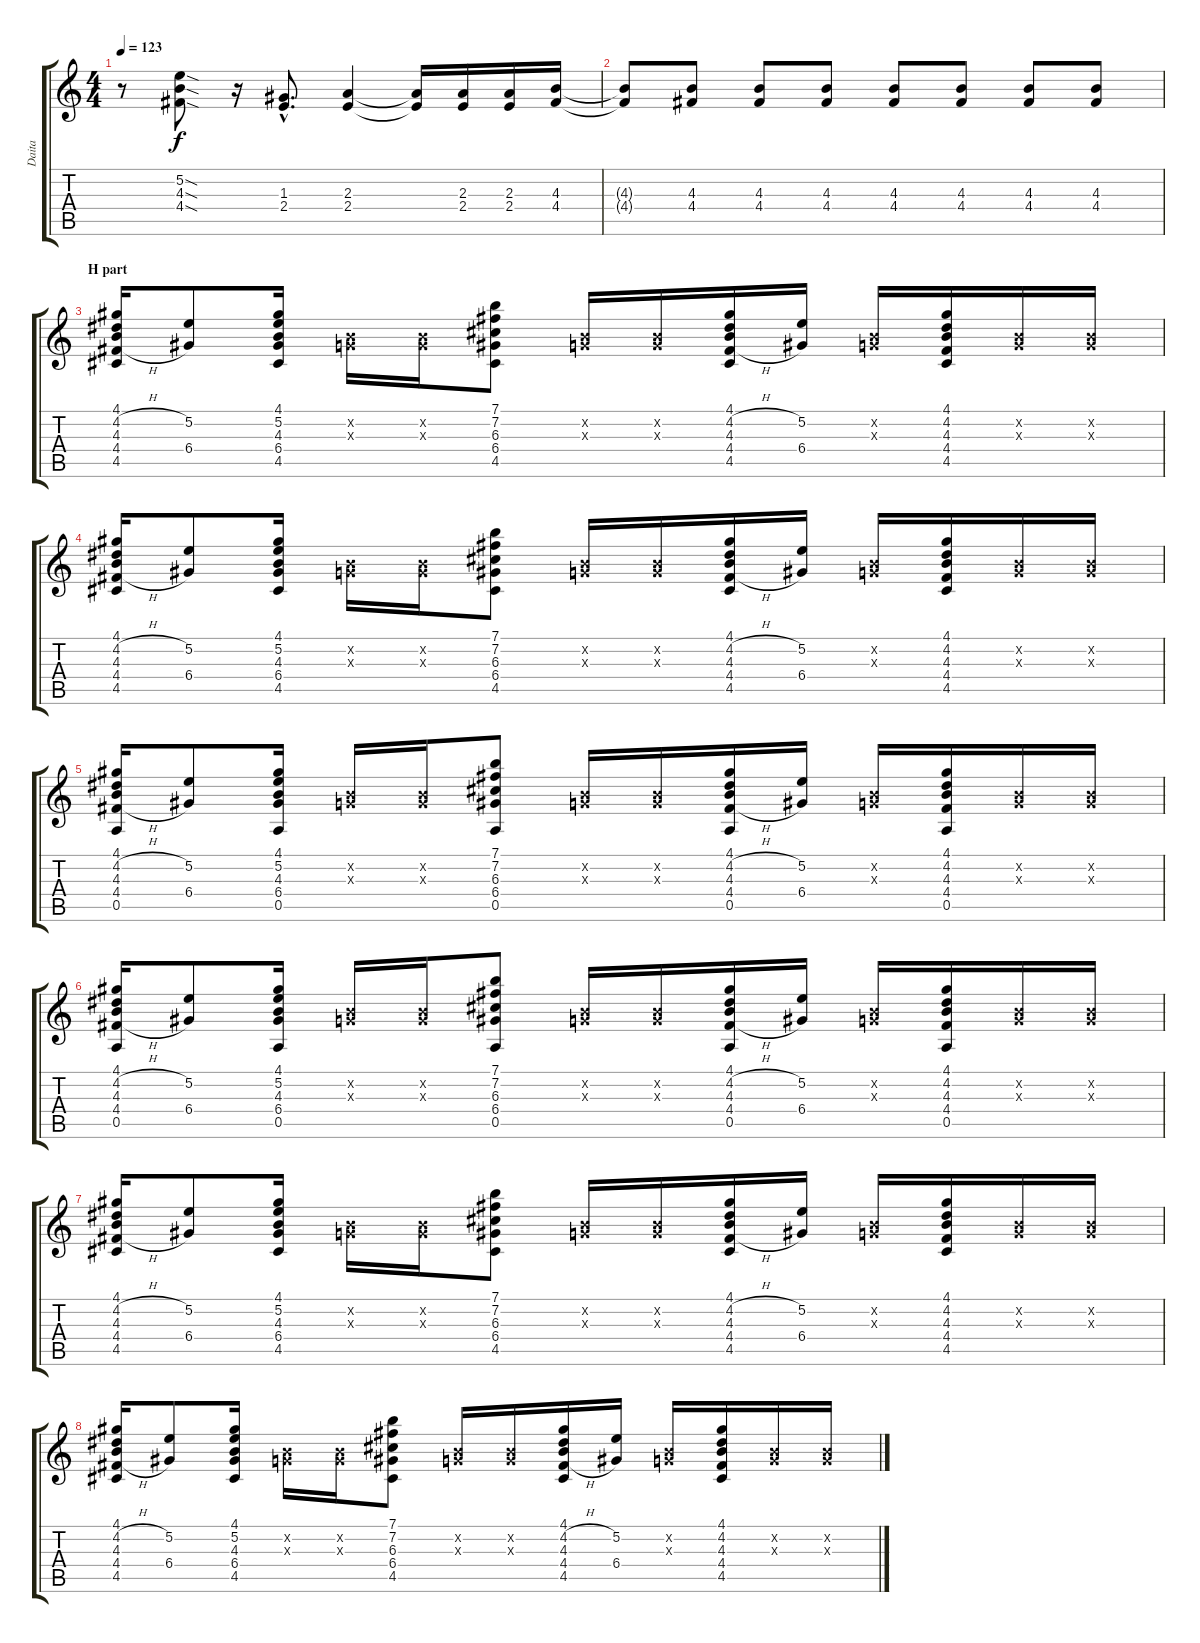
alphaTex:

\track ("Daita" "Daita") {instrument distortionguitar}
\staff {score tabs}
\tuning (E4 B3 G3 D3 A2 E2) {hide}
\ts (4 4)
\tempo 123
\clef g2
\ks c
r.8{dy f} (5.2{sod} 4.3{sod} 4.4{sod}).8 r.16 (1.3{hac} 2.4{hac}).8{d} (2.3 2.4).4 (2.3{t} 2.4{t}).16 (2.3 2.4).16 (2.3 2.4).16 (4.3 4.4).16 |
(4.3{t} 4.4{t}).8 (4.3 4.4).8 (4.3 4.4).8 (4.3 4.4).8 (4.3 4.4).8 (4.3 4.4).8 (4.3 4.4).8 (4.3 4.4).8 |
\section ("" "H part")
(4.1 4.2{h} 4.3 4.4{h} 4.5).16 (5.2 6.4).8 (4.1 5.2 4.3 6.4 4.5).16 (0.2{x} 0.3{x}).16 (0.2{x} 0.3{x}).16 (7.1 7.2 6.3 6.4 4.5).8 (0.2{x} 0.3{x}).16 (0.2{x} 0.3{x}).16 (4.1 4.2{h} 4.3 4.4{h} 4.5).16 (5.2 6.4).16 (0.2{x} 0.3{x}).16 (4.1 4.2 4.3 4.4 4.5).16 (0.2{x} 0.3{x}).16 (0.2{x} 0.3{x}).16 |
(4.1 4.2{h} 4.3 4.4{h} 4.5).16 (5.2 6.4).8 (4.1 5.2 4.3 6.4 4.5).16 (0.2{x} 0.3{x}).16 (0.2{x} 0.3{x}).16 (7.1 7.2 6.3 6.4 4.5).8 (0.2{x} 0.3{x}).16 (0.2{x} 0.3{x}).16 (4.1 4.2{h} 4.3 4.4{h} 4.5).16 (5.2 6.4).16 (0.2{x} 0.3{x}).16 (4.1 4.2 4.3 4.4 4.5).16 (0.2{x} 0.3{x}).16 (0.2{x} 0.3{x}).16 |
(4.1 4.2{h} 4.3 4.4{h} 0.5).16 (5.2 6.4).8 (4.1 5.2 4.3 6.4 0.5).16 (0.2{x} 0.3{x}).16 (0.2{x} 0.3{x}).16 (7.1 7.2 6.3 6.4 0.5).8 (0.2{x} 0.3{x}).16 (0.2{x} 0.3{x}).16 (4.1 4.2{h} 4.3 4.4{h} 0.5).16 (5.2 6.4).16 (0.2{x} 0.3{x}).16 (4.1 4.2 4.3 4.4 0.5).16 (0.2{x} 0.3{x}).16 (0.2{x} 0.3{x}).16 |
(4.1 4.2{h} 4.3 4.4{h} 0.5).16 (5.2 6.4).8 (4.1 5.2 4.3 6.4 0.5).16 (0.2{x} 0.3{x}).16 (0.2{x} 0.3{x}).16 (7.1 7.2 6.3 6.4 0.5).8 (0.2{x} 0.3{x}).16 (0.2{x} 0.3{x}).16 (4.1 4.2{h} 4.3 4.4{h} 0.5).16 (5.2 6.4).16 (0.2{x} 0.3{x}).16 (4.1 4.2 4.3 4.4 0.5).16 (0.2{x} 0.3{x}).16 (0.2{x} 0.3{x}).16 |
(4.1 4.2{h} 4.3 4.4{h} 4.5).16 (5.2 6.4).8 (4.1 5.2 4.3 6.4 4.5).16 (0.2{x} 0.3{x}).16 (0.2{x} 0.3{x}).16 (7.1 7.2 6.3 6.4 4.5).8 (0.2{x} 0.3{x}).16 (0.2{x} 0.3{x}).16 (4.1 4.2{h} 4.3 4.4{h} 4.5).16 (5.2 6.4).16 (0.2{x} 0.3{x}).16 (4.1 4.2 4.3 4.4 4.5).16 (0.2{x} 0.3{x}).16 (0.2{x} 0.3{x}).16 |
(4.1 4.2{h} 4.3 4.4{h} 4.5).16 (5.2 6.4).8 (4.1 5.2 4.3 6.4 4.5).16 (0.2{x} 0.3{x}).16 (0.2{x} 0.3{x}).16 (7.1 7.2 6.3 6.4 4.5).8 (0.2{x} 0.3{x}).16 (0.2{x} 0.3{x}).16 (4.1 4.2{h} 4.3 4.4{h} 4.5).16 (5.2 6.4).16 (0.2{x} 0.3{x}).16 (4.1 4.2 4.3 4.4 4.5).16 (0.2{x} 0.3{x}).16 (0.2{x} 0.3{x}).16
